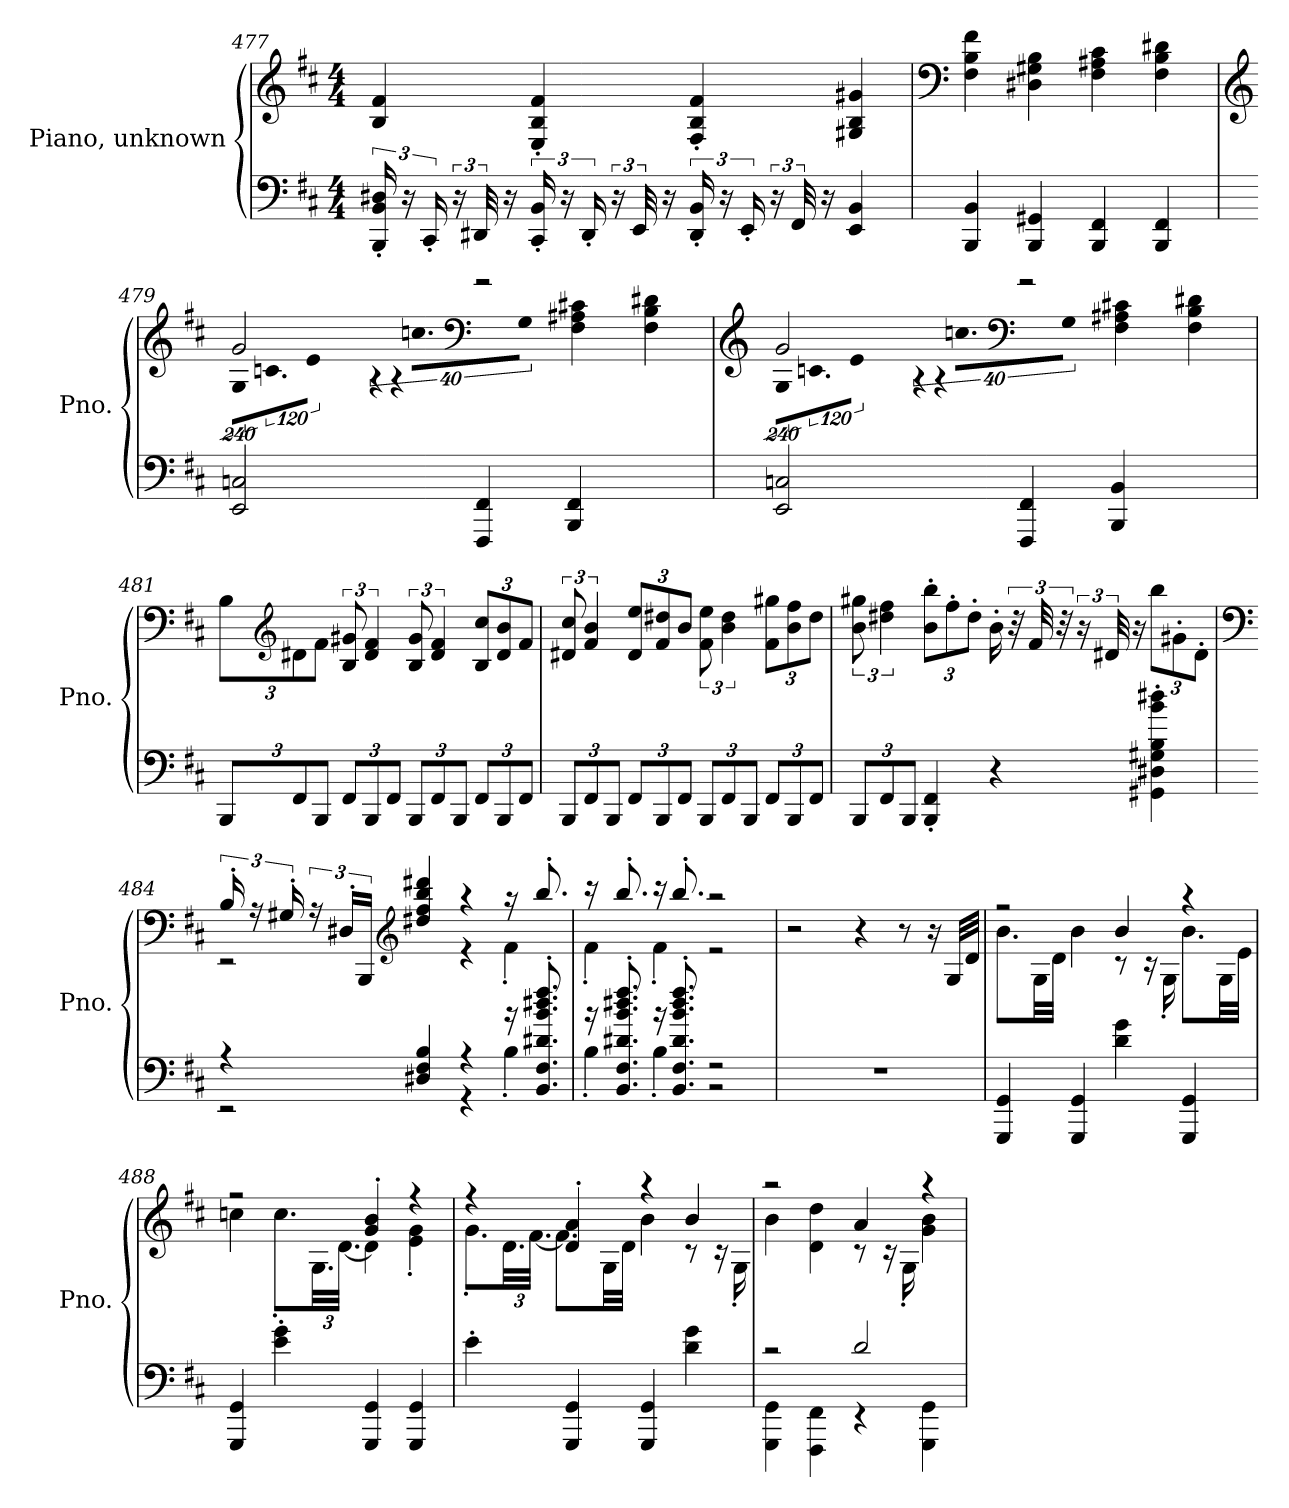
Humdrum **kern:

**kern	**kern
*part1	*part1
*staff2	*staff1
*I"Piano, unknown	*
*I'Pno.	*
!!LO:PB:g=z
*clefF4	*clefG2
*k[f#c#]	*k[f#c#]
*M4/4	*M4/4
=477	=477
24BBB/' 24BB/' 24D#X/'	4B/ 4f#/
24r	.
24CC#'/	.
24r	.
48DD#X/	.
16r	.
24CC#/' 24BB/'	4E/' 4B/' 4f#/'
24r	.
24DD#'/	.
24r	.
48EE/	.
16r	.
24DD#/' 24BB/'	4F#/' 4B/' 4f#/'
24r	.
24EE'/	.
24r	.
48FF#/	.
16r	.
4EE/ 4BB/	4G#X/ 4B/ 4g#X/
=478	=478
*	*clefF4
4BBB/ 4BB/	4F#\ 4B\ 4f#\
4BBB/ 4GG#X/	4D#X\ 4G#X\ 4B\
4BBB/ 4FF#/	4F#\ 4A#X\ 4c#\
4BBB/ 4FF#/	4F#\ 4B\ 4d#X\
!!LO:LB:g=z
=479	=479
*	*clefG2
*	*^
!	!	!LO:N:vis=16
2EE/ 2Cn/	2g/	1920%137G\LL
!	!	!LO:N:vis=16.
.	.	960%103cn\
!	!	!LO:N:vis=16
.	.	1920%137e\JJ
!	!	!LO:N:vis=32
.	.	640%23r
!	!	!LO:N:vis=32
.	.	640%23r
!	!	!LO:N:vis=16.
.	.	960%103ccn\LL
!	!	!LO:N:vis=16
.	.	1920%137ee\JJ
*	*clefF4	*
4FFF#/ 4FF#/	2r	.
.	.	4F#\ 4A#X\ 4c#X\
4BBB/ 4FF#/	.	.
.	.	4F#\ 4B\ 4d#X\
1920ryy	1920ryy	.
=480	=480	=480
*	*clefG2	*
!	!	!LO:N:vis=16
2EE/ 2Cn/	2g/	1920%137G\LL
!	!	!LO:N:vis=16.
.	.	960%103cn\
!	!	!LO:N:vis=16
.	.	1920%137e\JJ
!	!	!LO:N:vis=32
.	.	640%23r
!	!	!LO:N:vis=32
.	.	640%23r
!	!	!LO:N:vis=16.
.	.	960%103ccn\LL
!	!	!LO:N:vis=16
.	.	1920%137ee\JJ
*	*clefF4	*
4FFF#/ 4FF#/	2r	.
.	.	4F#\ 4A#X\ 4c#X\
4BBB/ 4BB/	.	.
.	.	4F#\ 4B\ 4d#X\
1920ryy	1920ryy	.
*	*v	*v
!!LO:LB:g=z
=481	=481
*Xbrackettup	*Xbrackettup
12BBB/L	12B\L
*	*clefG2
12FF#/	12d#X\
12BBB/J	12f#\J
*	*brackettup
12FF#/L	12B/ 12g#X/
12BBB/	6d#/ 6f#/
12FF#/J	.
12BBB/L	12B/ 12g#/
12FF#/	6d#/ 6f#/
12BBB/J	.
*	*Xbrackettup
12FF#/L	12B/ 12cc#/L
12BBB/	12d#/ 12b/
12FF#/J	12f#/J
=482	=482
*	*brackettup
12BBB/L	12d#X/ 12cc#/
12FF#/	6f#/ 6b/
12BBB/J	.
*	*Xbrackettup
12FF#/L	12d#/ 12ee/L
12BBB/	12f#/ 12dd#X/
12FF#/J	12b/J
*	*brackettup
12BBB/L	12f#\ 12ee\
12FF#/	6b\ 6dd#\
12BBB/J	.
*	*Xbrackettup
12FF#/L	12f#\ 12gg#X\L
12BBB/	12b\ 12ff#\
12FF#/J	12dd#\J
!!LO:LB:g=z
=483	=483
*	*brackettup
12BBB/L	12b\ 12gg#X\
12FF#/	6dd#X\ 6ff#\
12BBB/J	.
*	*Xbrackettup
4BBB/' 4FF#/'	12b\' 12bb\'L
.	12ff#'\
.	12dd#'\J
4r	16b'\
*	*brackettup
.	48r
.	48f#/
.	48r
.	24r
.	48d#X/
.	16r
*	*Xbrackettup
4GG#X\' 4D#X\' 4G#X\' 4B\' 4b\' 4dd#X\'	12bb\L
.	12g#X'\
.	12d#'\J
=484	=484
*	*clefF4
*^	*
*	*	*brackettup
*	*	*^
4r	2r	24B'/	2r
.	.	24r	.
.	.	24G#X'/	.
.	.	24r	.
.	.	24D#X'/LL	.
.	.	24BBB/JJ	.
*	*	*clefG2	*
4D#X/ 4F#/ 4B/	.	4dd#X/ 4ff#/ 4bb/ 4ddd#X/	.
4r	4r	4r	4r
16r	4B'\	16r	4f#'\
8.BB/' 8.F#/' 8.d#X/' 8.b/' 8.dd#X/' 8.ff#/'	.	8.bb'/	.
!!LO:LB:g=z	!!
=485	=485	=485	=485
16r	4B'\	16r	4f#'\
8.BB/' 8.F#/' 8.d#X/' 8.b/' 8.dd#X/' 8.ff#/'	.	8.bb'/	.
16r	4B'\	16r	4f#'\
8.BB/' 8.F#/' 8.d#/' 8.b/' 8.dd#/' 8.ff#/'	.	8.bb'/	.
2r	2r	2r	2r
*v	*v	*	*
*	*v	*v
=486	=486
1r	2r
.	4r
.	8r
.	16r
.	32G/LLL
.	32d/JJJ
=487	=487
*	*^
4GGG/ 4GG/	2r	8.b\L
.	.	32G\LL
.	.	32d\JJJ
4GGG/ 4GG/	.	4b\
4d\ 4g\	4b/	8r
.	.	16r
.	.	16G'\
4GGG/ 4GG/	4r	8.b\L
.	.	32G\LL
.	.	32e\JJJ
=488	=488	=488
4GGG/ 4GG/	2r	4ccn\
4e\' 4g\'	.	8.cc'\L
*	*	*Xbrackettup
.	.	48.G\LL
.	.	[48.d\JJJ
4GGG/ 4GG/	4g/' 4b/'	4d\]
4GGG/ 4GG/	4r	4e\' 4g\'
!!LO:LB:g=z	!!
=489	=489	=489
4e'\	4r	8.g'\L
.	.	48.d\LL
.	.	[48.f#\JJJ
4GGG/ 4GG/	4d/' 4a/'	8.f#\L]
.	.	32G\LL
.	.	32d\JJJ
4GGG/ 4GG/	4r	4b\
4d\ 4g\	4b/	8r
.	.	16r
.	.	16G'\
=490	=490	=490
*^	*	*
2r	4GGG\ 4GG\	2r	4b\
.	4FFF#\ 4FF#\	.	4d\ 4dd\
2d/	4r	4a/	8r
.	.	.	16r
.	.	.	16G'\
.	4GGG\ 4GG\	4r	4g\ 4b\
*v	*v	*	*
*	*v	*v
=	=
*-	*-
